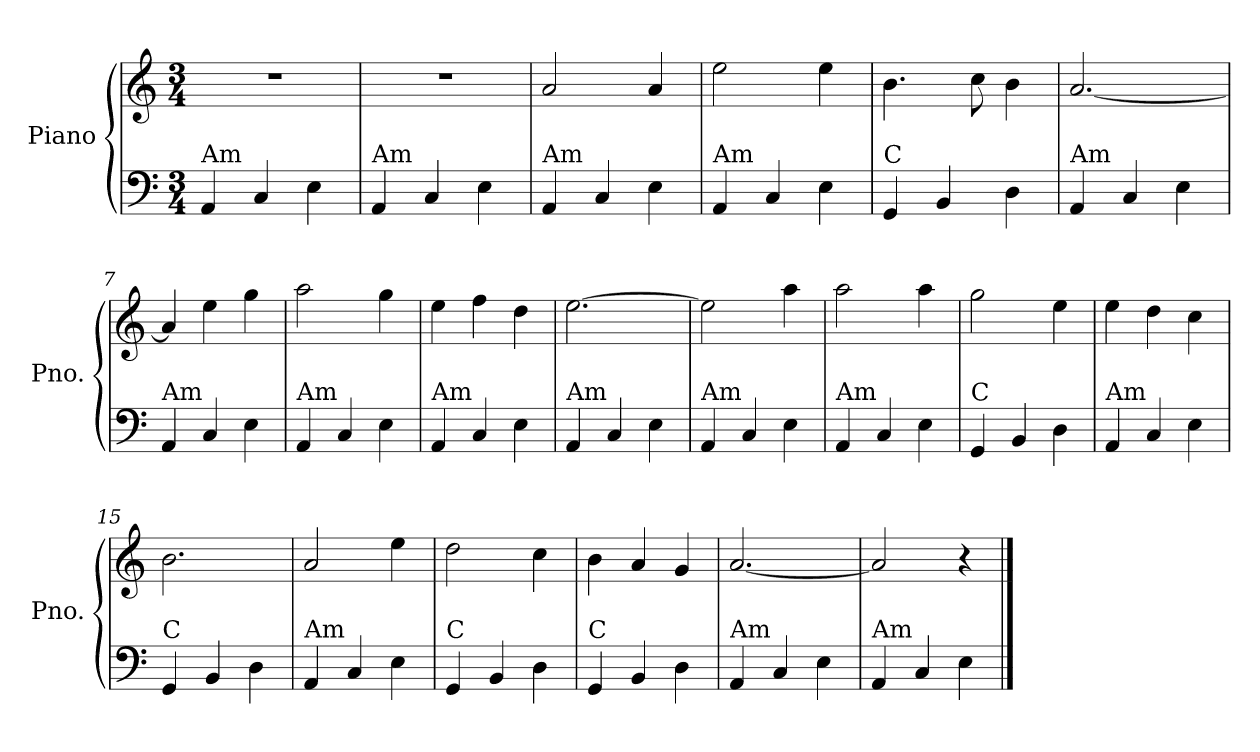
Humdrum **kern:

**kern	**kern
*part1	*part1
*staff2	*staff1
*I"Piano	*
*I'Pno.	*
*clefF4	*clefG2
*k[]	*k[]
*M3/4	*M3/4
=1	=1
!LO:TX:a:t=Am	!
4AA/	2.r
4C/	.
4E\	.
=2	=2
!LO:TX:a:t=Am	!
4AA/	2.r
4C/	.
4E\	.
=3	=3
!LO:TX:a:t=Am	!
4AA/	2a/
4C/	.
4E\	4a/
=4	=4
!LO:TX:a:t=Am	!
4AA/	2ee\
4C/	.
4E\	4ee\
=5	=5
!LO:TX:a:t=C	!
4GG/	4.b\
4BB/	.
.	8cc\
4D\	4b\
=6	=6
!LO:TX:a:t=Am	!
4AA/	[2.a/
4C/	.
4E\	.
=7	=7
!LO:TX:a:t=Am	!
4AA/	4a/]
4C/	4ee\
4E\	4gg\
=8	=8
!LO:TX:a:t=Am	!
4AA/	2aa\
4C/	.
4E\	4gg\
=9	=9
!LO:TX:a:t=Am	!
4AA/	4ee\
4C/	4ff\
4E\	4dd\
=10	=10
!LO:TX:a:t=Am	!
4AA/	[2.ee\
4C/	.
4E\	.
!!LO:LB:g=z
=11	=11
!LO:TX:a:t=Am	!
4AA/	2ee\]
4C/	.
4E\	4aa\
=12	=12
!LO:TX:a:t=Am	!
4AA/	2aa\
4C/	.
4E\	4aa\
=13	=13
!LO:TX:a:t=C	!
4GG/	2gg\
4BB/	.
4D\	4ee\
=14	=14
!LO:TX:a:t=Am	!
4AA/	4ee\
4C/	4dd\
4E\	4cc\
=15	=15
!LO:TX:a:t=C	!
4GG/	2.b\
4BB/	.
4D\	.
=16	=16
!LO:TX:a:t=Am	!
4AA/	2a/
4C/	.
4E\	4ee\
=17	=17
!LO:TX:a:t=C	!
4GG/	2dd\
4BB/	.
4D\	4cc\
=18	=18
!LO:TX:a:t=C	!
4GG/	4b\
4BB/	4a/
4D\	4g/
=19	=19
!LO:TX:a:t=Am	!
4AA/	[2.a/
4C/	.
4E\	.
=20	=20
!LO:TX:a:t=Am	!
4AA/	2a/]
4C/	.
4E\	4r
==	==
*-	*-
